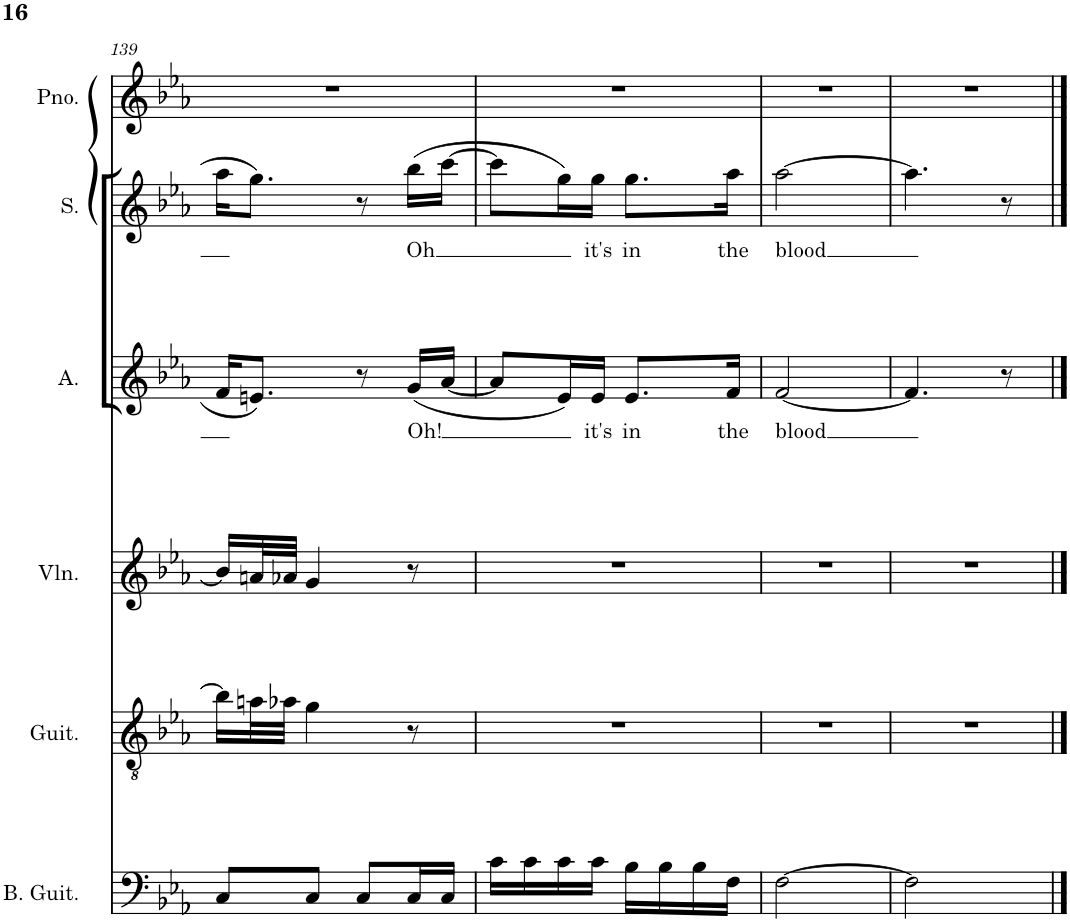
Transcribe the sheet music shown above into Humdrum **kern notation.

**kern	**kern	**kern	**kern	**text	**kern	**text	**kern
*part6	*part5	*part4	*part3	*part3	*part2	*part2	*part1
*staff6	*staff5	*staff4	*staff3	*staff3	*staff2	*staff2	*staff1
*I"Bass Guitar	*I"Classical Guitar	*I"Violin	*I"Alto	*	*I"Soprano	*	*I"Piano
*I'B. Guit.	*I'Guit.	*I'Vln.	*I'A.	*	*I'S.	*	*I'Pno.
!!LO:PB:g=z
*clefF4	*clefGv2	*clefG2	*clefG2	*	*clefG2	*	*clefG2
*Trd7c12	*	*	*	*	*	*	*
*k[b-e-a-]	*k[b-e-a-]	*k[b-e-a-]	*k[b-e-a-]	*	*k[b-e-a-]	*	*k[b-e-a-]
*M2/4	*M2/4	*M2/4	*M2/4	*	*M2/4	*	*M2/4
=139	=139	=139	=139	=139	=139	=139	=139
8C/L	16b-\LL]	16b-/LL]	16f/KL	.	16aa-\KL	.	2r
.	32an\L	32an/L	8.en/J	.	8.gg\J	.	.
.	32a-X\JJJ	32a-X/JJJ	.	.	.	.	.
8C/J	4g\	4g/	.	.	.	.	.
8C/L	.	.	8r	.	8r	.	.
!	!	!	!	!LO:LY:b	!	!LO:LY:b	!
16C/L	8r	8r	(16g/LL	Oh!	(16bb-\LL	Oh	.
16C/JJ	.	.	[16a-/JJ	.	[16ccc\JJ	.	.
=140	=140	=140	=140	=140	=140	=140	=140
16c\LL	2r	2r	8a-/L]	.	8ccc\L]	.	2r
16c\	.	.	.	.	.	.	.
16c\	.	.	16e-/L)	.	16gg\L)	.	.
!	!	!	!	!LO:LY:b	!	!LO:LY:b	!
16c\JJ	.	.	16e-/JJ	it's	16gg\JJ	it's	.
!	!	!	!	!LO:LY:b	!	!LO:LY:b	!
16B-\LL	.	.	8.e-/L	in	8.gg\L	in	.
16B-\	.	.	.	.	.	.	.
16B-\	.	.	.	.	.	.	.
!	!	!	!	!LO:LY:b	!	!LO:LY:b	!
16F\JJ	.	.	16f/Jk	the	16aa-\Jk	the	.
=141	=141	=141	=141	=141	=141	=141	=141
!	!	!	!	!LO:LY:b	!	!LO:LY:b	!
[2F\	2r	2r	[2f/	blood	[2aa-\	blood	2r
=142	=142	=142	=142	=142	=142	=142	=142
2F\]	2r	2r	4.f/]	.	4.aa-\]	.	2r
.	.	.	8r	.	8r	.	.
==	==	==	==	==	==	==	==
*-	*-	*-	*-	*-	*-	*-	*-
